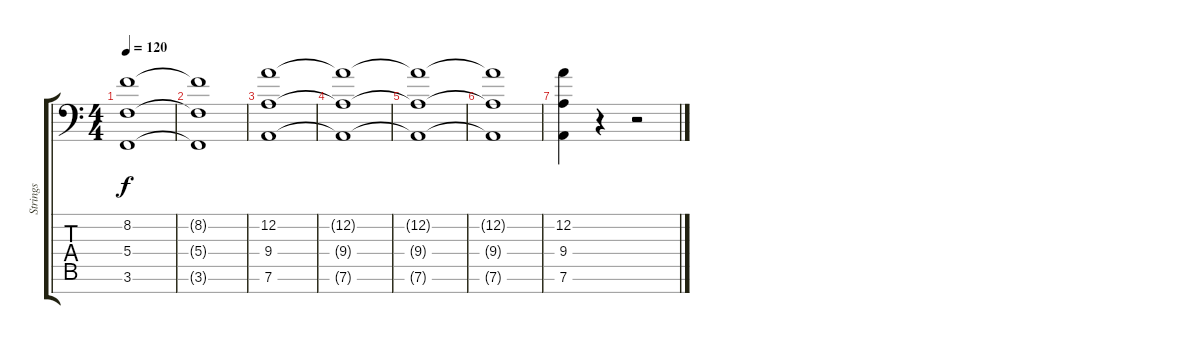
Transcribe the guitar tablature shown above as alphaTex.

\track ("Strings" "Strings") {instrument stringensemble2}
\staff {score tabs}
\tuning (D4 A3 F3 C3 G2 D2 G1) {hide}
\ts (4 4)
\tempo 120
\clef f4
\ks c
(8.2 5.4 3.6).1{dy f} |
(8.2{t} 5.4{t} 3.6{t}).1 |
(12.2 9.4 7.6).1 |
(12.2{t} 9.4{t} 7.6{t}).1 |
(12.2{t} 9.4{t} 7.6{t}).1 |
(12.2{t} 9.4{t} 7.6{t}).1 |
(12.2 9.4 7.6).4{instrument stringensemble1} r.4 r.2
